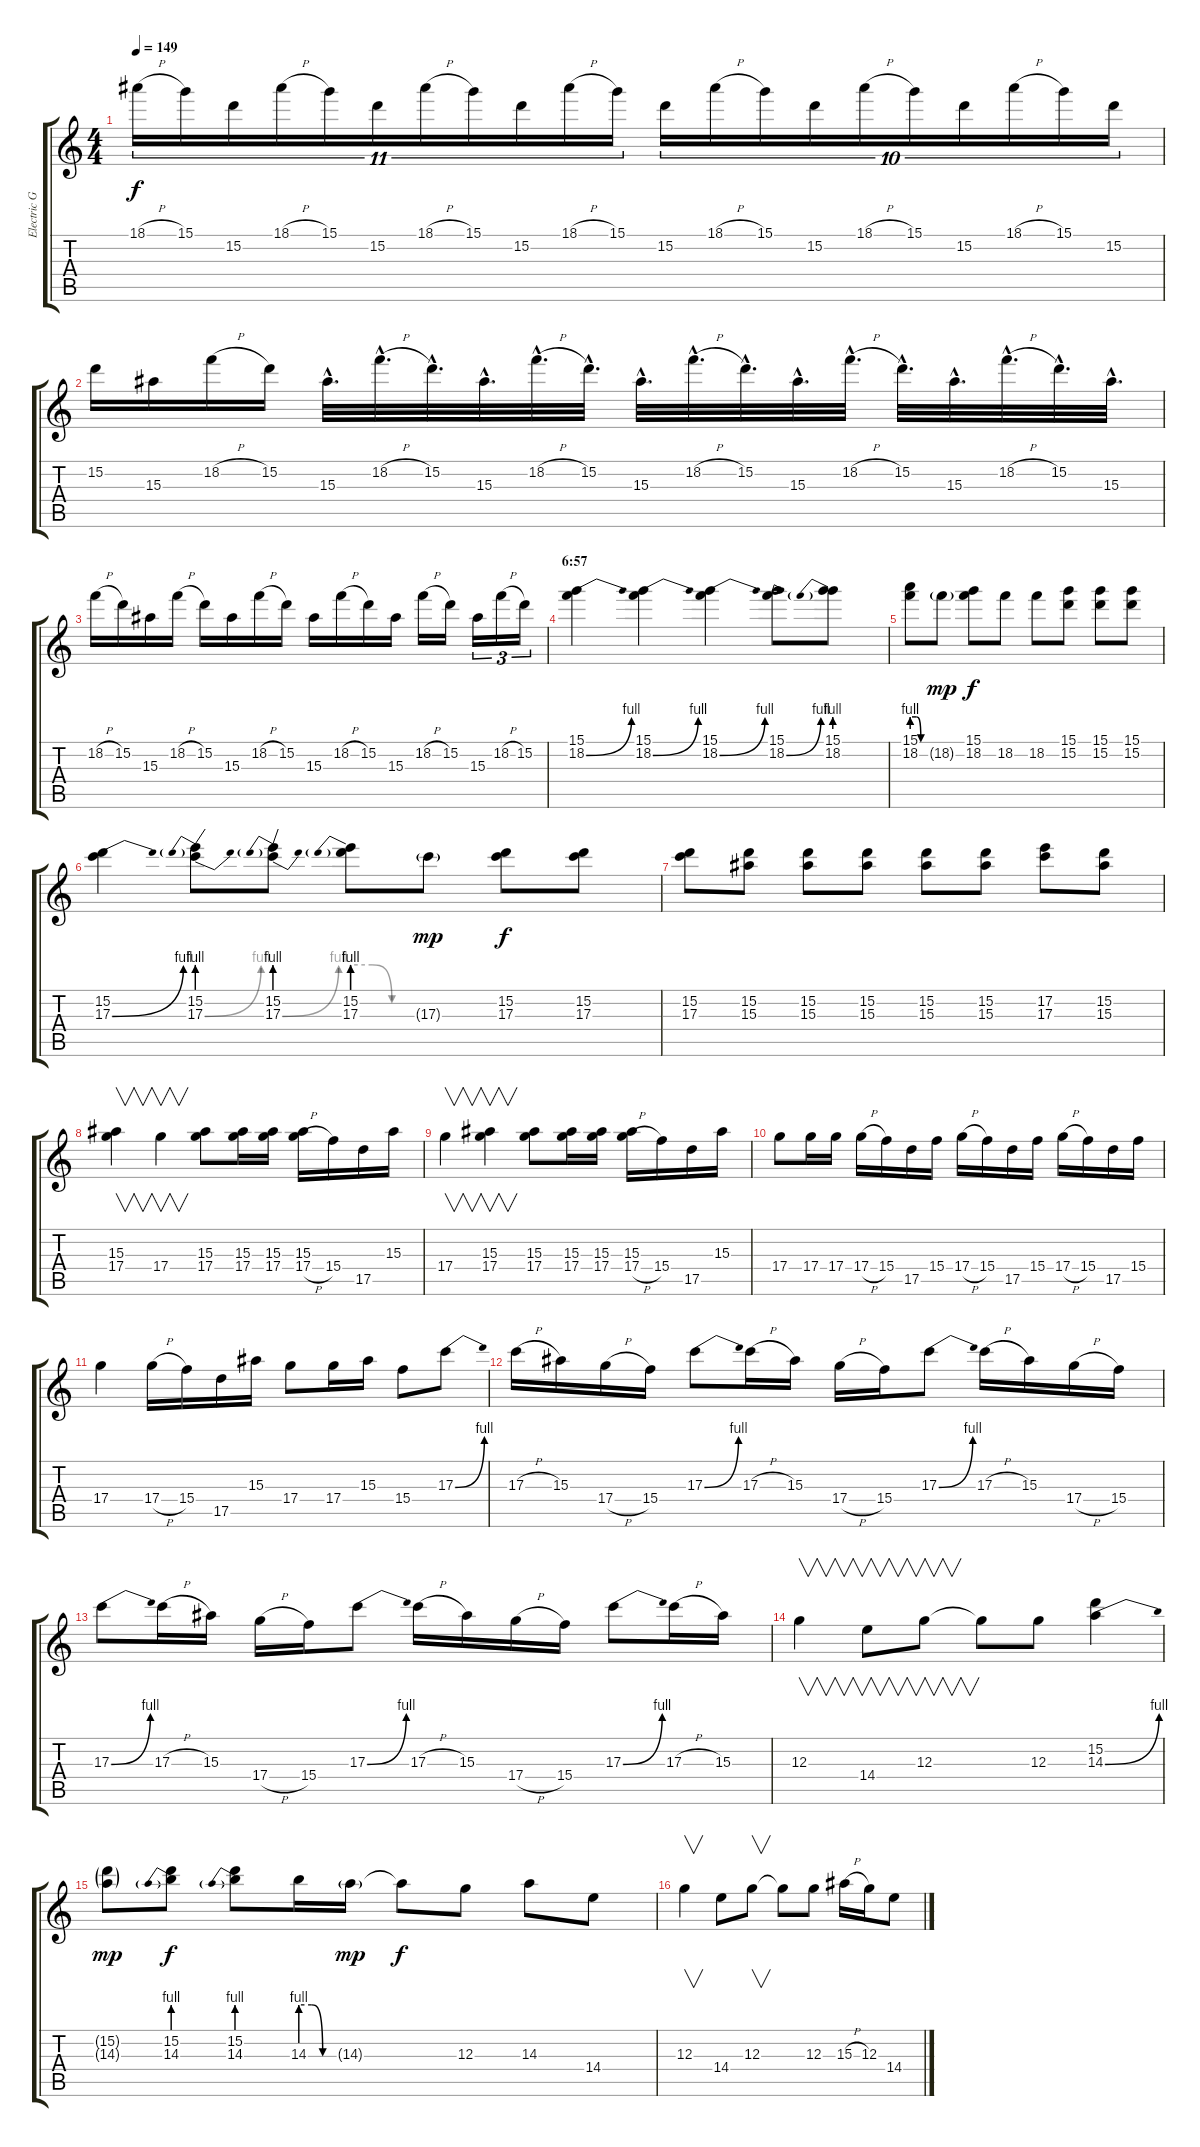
\track ("Electric Guitar 5" "Electric G") {instrument distortionguitar}
\staff {score tabs}
\tuning (E4 B3 G3 D3 A2 E2) {hide}
\ts (4 4)
\tempo 149
\clef g2
\ks c
18.1{h}.16{tu (11 8) dy f} 15.1.16{tu (11 8)} 15.2.16{tu (11 8)} 18.1{h}.16{tu (11 8)} 15.1.16{tu (11 8)} 15.2.16{tu (11 8)} 18.1{h}.16{tu (11 8)} 15.1.16{tu (11 8)} 15.2.16{tu (11 8)} 18.1{h}.16{tu (11 8)} 15.1.16{tu (11 8)} 15.2.16{tu (10 8)} 18.1{h}.16{tu (10 8)} 15.1.16{tu (10 8)} 15.2.16{tu (10 8)} 18.1{h}.16{tu (10 8)} 15.1.16{tu (10 8)} 15.2.16{tu (10 8)} 18.1{h}.16{tu (10 8)} 15.1.16{tu (10 8)} 15.2.16{tu (10 8)} |
15.2.16 15.3.16 18.2{h}.16 15.2.16 15.3{hac}.32{d} 18.2{h hac}.32{d} 15.2{hac}.32{d} 15.3{hac}.32{d} 18.2{h hac}.32{d} 15.2{hac}.32{d} 15.3{hac}.32{d} 18.2{h hac}.32{d} 15.2{hac}.32{d} 15.3{hac}.32{d} 18.2{h hac}.32{d} 15.2{hac}.32{d} 15.3{hac}.32{d} 18.2{h hac}.32{d} 15.2{hac}.32{d} 15.3{hac}.32{d} |
18.2{h}.16 15.2.16 15.3.16 18.2{h}.16 15.2.16 15.3.16 18.2{h}.16 15.2.16 15.3.16 18.2{h}.16 15.2.16 15.3.16 18.2{h}.16 15.2.16 15.3.16{tu (3 2)} 18.2{h}.16{tu (3 2)} 15.2.16{tu (3 2)} |
\section ("" "6:57")
(15.1 18.2{be (bend 0 0 60 4)}).4 (15.1 18.2{be (bend 0 0 60 4)}).4 (15.1 18.2{be (bend 0 0 60 4)}).4 (15.1 18.2{be (bend 0 0 60 4)}).8 (15.1 18.2{be (prebend 0 4 60 4)}).8 |
(15.1{be (custom 0 4 20 4 40 0 60 0)} 18.2).8 18.2{g}.8{dy mp} (15.1 18.2).8{dy f} 18.2.8 18.2.8 (15.1 15.2).8 (15.1 15.2).8 (15.1 15.2).8 |
(15.2 17.3{be (bend 0 0 60 4)}).4 (15.2{be (prebend 0 4 60 4)} 17.3{be (bend 0 0 60 4)}).8 (15.2{be (prebend 0 4 60 4)} 17.3{be (bend 0 0 60 4)}).8 (15.2{be (prebend 0 4 60 4)} 17.3{be (custom 0 4 20 4 40 0 60 0)}).8 17.3{g}.8{dy mp} (15.2 17.3).8{dy f} (15.2 17.3).8 |
(15.2 17.3).8 (15.2 15.3).8 (15.2 15.3).8 (15.2 15.3).8 (15.2 15.3).8 (15.2 15.3).8 (17.2 17.3).8 (15.2 15.3).8 |
(15.3 17.4).4{v} 17.4.4{v} (15.3 17.4).8 (15.3 17.4).16 (15.3 17.4).16 (15.3 17.4{h}).16 15.4.16 17.5.16 15.3.16 |
17.4.4{v} (15.3 17.4).4{v} (15.3 17.4).8 (15.3 17.4).16 (15.3 17.4).16 (15.3 17.4{h}).16 15.4.16 17.5.16 15.3.16 |
17.4.8 17.4.16 17.4.16 17.4{h}.16 15.4.16 17.5.16 15.4.16 17.4{h}.16 15.4.16 17.5.16 15.4.16 17.4{h}.16 15.4.16 17.5.16 15.4.16 |
17.4.4 17.4{h}.16 15.4.16 17.5.16 15.3.16 17.4.8 17.4.16 15.3.16 15.4.8 17.3{be (bend 0 0 60 4)}.8 |
17.3{h}.16 15.3.16 17.4{h}.16 15.4.16 17.3{be (bend 0 0 60 4)}.8 17.3{h}.16 15.3.16 17.4{h}.16 15.4.16 17.3{be (bend 0 0 60 4)}.8 17.3{h}.16 15.3.16 17.4{h}.16 15.4.16 |
17.3{be (bend 0 0 60 4)}.8 17.3{h}.16 15.3.16 17.4{h}.16 15.4.16 17.3{be (bend 0 0 60 4)}.8 17.3{h}.16 15.3.16 17.4{h}.16 15.4.16 17.3{be (bend 0 0 60 4)}.8 17.3{h}.16 15.3.16 |
12.3.4{v} 14.4.8{v} 12.3.8{v} 12.3{t}.8 12.3.8 (15.2 14.3{be (bend 0 0 60 4)}).4 |
(15.2{g} 14.3{g}).8{dy mp} (15.2 14.3{be (prebend 0 4 60 4)}).8{dy f} (15.2 14.3{be (prebend 0 4 60 4)}).8 14.3{be (custom 0 4 20 4 40 0 60 0)}.16 14.3{g}.16{dy mp} 14.3{t}.8{dy f} 12.3.8 14.3.8 14.4.8 |
12.3.4{v} 14.4.8 12.3.8{v} 12.3{t}.8 12.3.8 15.3{h}.16 12.3.16 14.4.8
